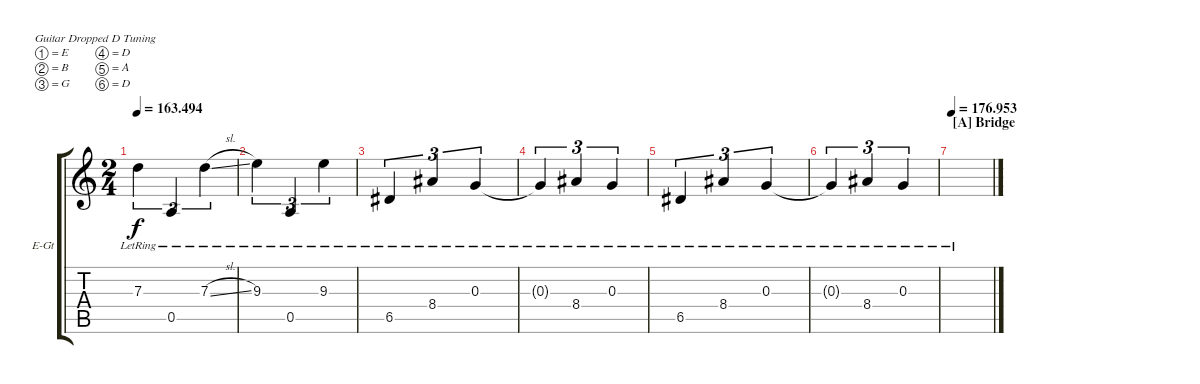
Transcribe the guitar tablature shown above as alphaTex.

\defaultSystemsLayout 4
\bracketExtendMode groupsimilarinstruments
\firstSystemTrackNameOrientation horizontal
\otherSystemsTrackNameOrientation horizontal
\track ("Clean Rythem" "E-Gt") {instrument electricguitarclean}
\staff {score tabs}
\tuning (E4 B3 G3 D3 A2 D2)
\ts (2 4)
\tempo
163.494
\accidentals auto
\clef g2
\ottava regular
\simile none
\ks c
7.3{lr}.4{tu (3 2) dy f} 0.5{lr}.4{tu (3 2)} 7.3{sl lr}.4{tu (3 2)} |
9.3{lr}.4{tu (3 2)} 0.5{lr}.4{tu (3 2)} 9.3{lr}.4{tu (3 2)} |
6.5{lr}.4{tu (3 2)} 8.4{lr}.4{tu (3 2)} 0.3{lr}.4{tu (3 2)} |
0.3{lr t}.4{tu (3 2)} 8.4{lr}.4{tu (3 2)} 0.3{lr}.4{tu (3 2)} |
6.5{lr}.4{tu (3 2)} 8.4{lr}.4{tu (3 2)} 0.3{lr}.4{tu (3 2)} |
0.3{lr t}.4{tu (3 2)} 8.4{lr}.4{tu (3 2)} 0.3{lr}.4{tu (3 2)} |
\section ("A" "Bridge")
\tempo
176.953
